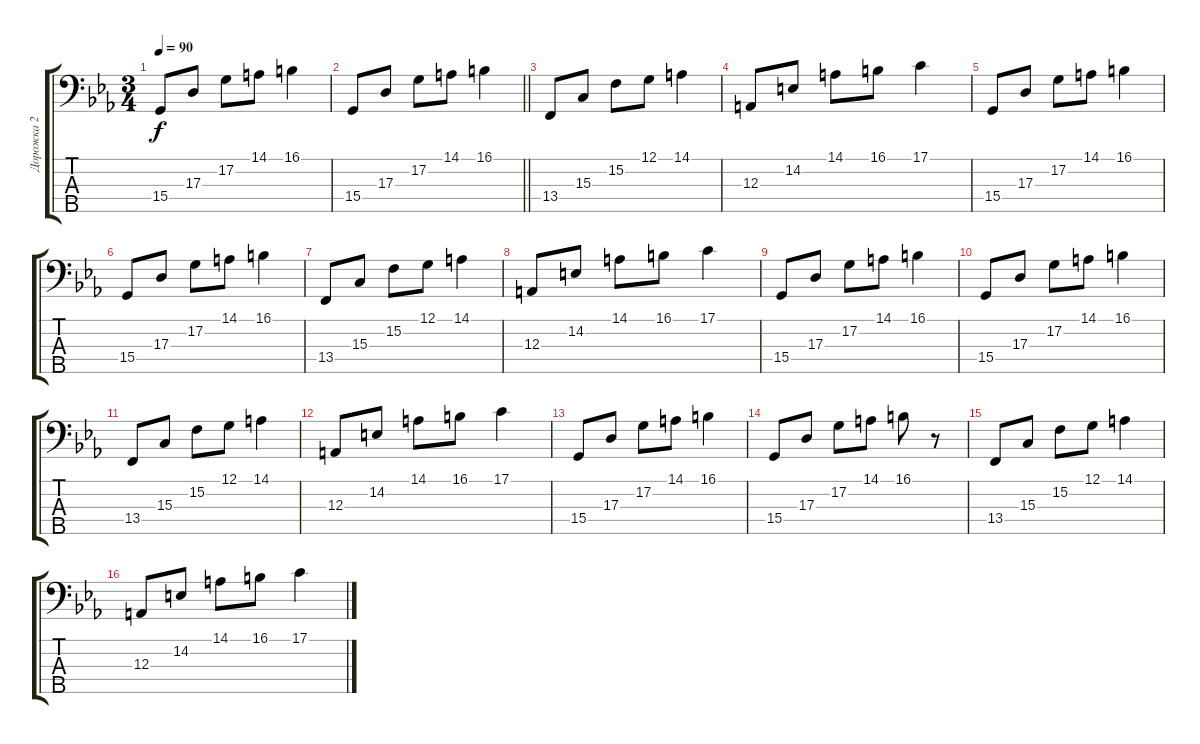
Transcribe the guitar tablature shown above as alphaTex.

\track ("Дорожка 2" "Дорожка 2") {instrument acousticgrandpiano}
\staff {score tabs}
\tuning (G2 D2 A1 E1 B0) {hide}
\ts (3 4)
\tempo 90
\clef f4
\ks cminor
15.4.8{dy f} 17.3.8 17.2.8 14.1.8 16.1.4 |
\barLineRight lightlight
15.4.8 17.3.8 17.2.8 14.1.8 16.1.4 |
13.4.8 15.3.8 15.2.8 12.1.8 14.1.4 |
12.3.8 14.2.8 14.1.8 16.1.8 17.1.4 |
15.4.8 17.3.8 17.2.8 14.1.8 16.1.4 |
15.4.8 17.3.8 17.2.8 14.1.8 16.1.4 |
13.4.8 15.3.8 15.2.8 12.1.8 14.1.4 |
12.3.8 14.2.8 14.1.8 16.1.8 17.1.4 |
15.4.8 17.3.8 17.2.8 14.1.8 16.1.4 |
15.4.8 17.3.8 17.2.8 14.1.8 16.1.4 |
13.4.8 15.3.8 15.2.8 12.1.8 14.1.4 |
12.3.8 14.2.8 14.1.8 16.1.8 17.1.4 |
15.4.8 17.3.8 17.2.8 14.1.8 16.1.4 |
15.4.8 17.3.8 17.2.8 14.1.8 16.1.8 r.8 |
13.4.8 15.3.8 15.2.8 12.1.8 14.1.4 |
12.3.8 14.2.8 14.1.8 16.1.8 17.1.4
